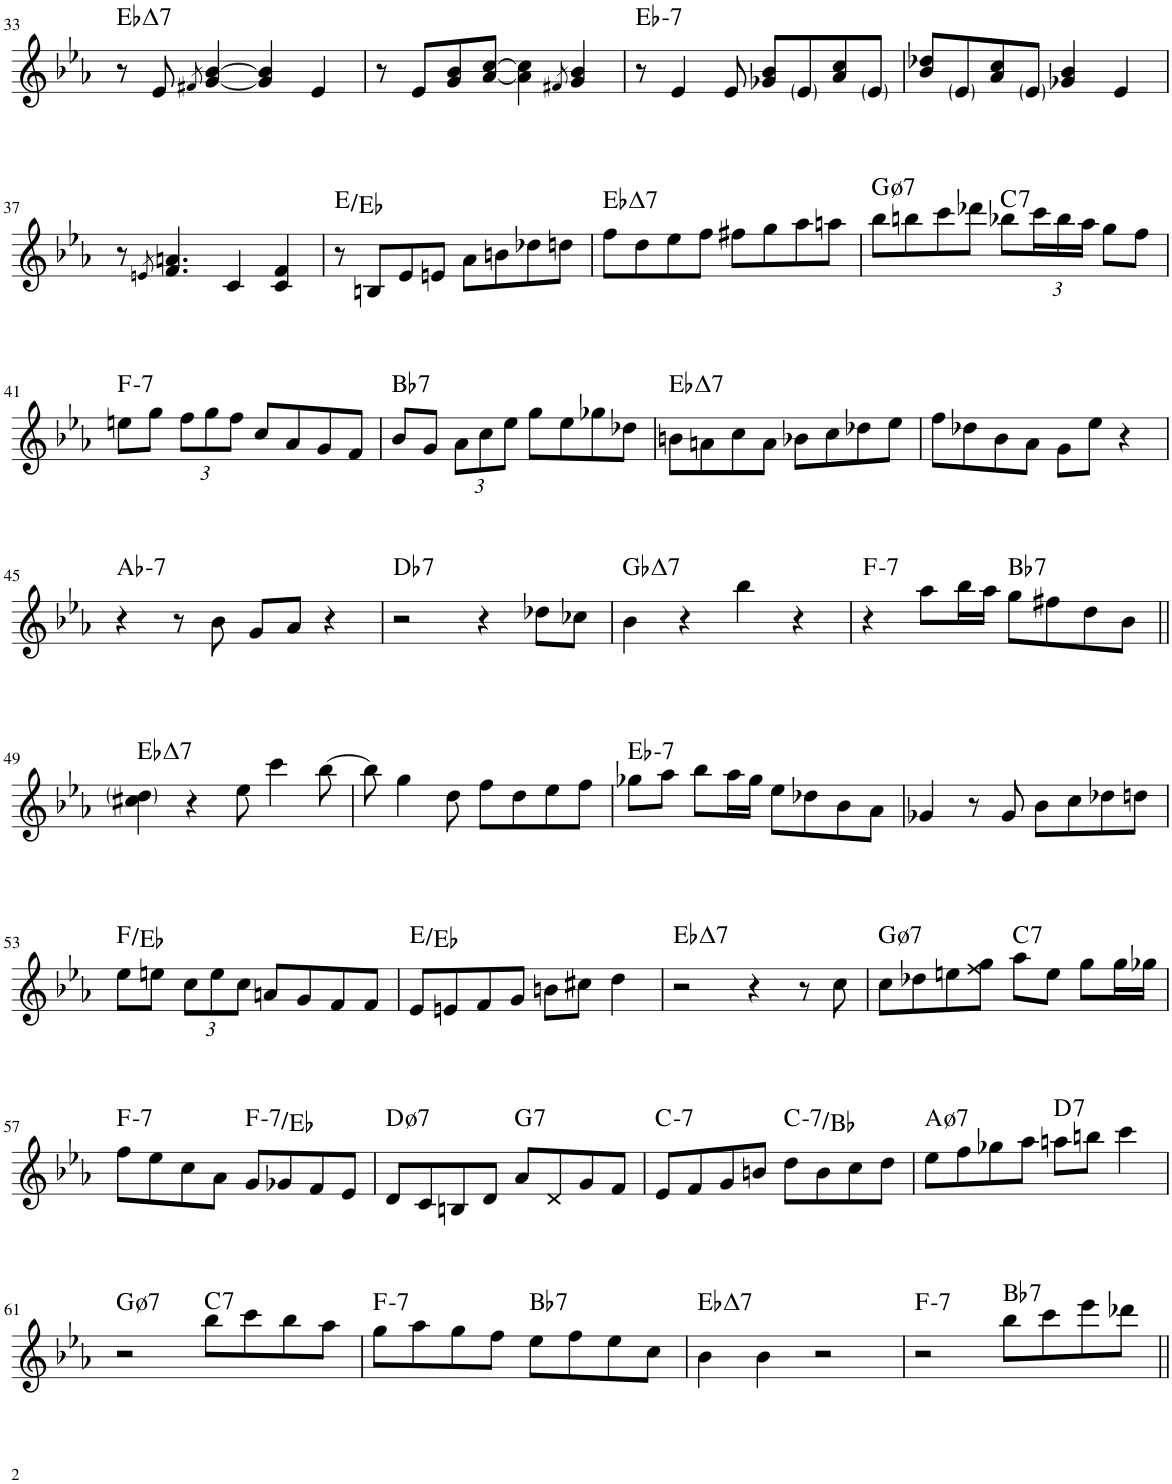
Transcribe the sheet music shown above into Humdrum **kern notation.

**kern	**harte
*part1	*part1
*staff1	*
*I"Piano	*
*I'Pno.	*
!!LO:PB:g=z
*clefG2	*
*k[b-e-a-]	*
*M4/4	*
=33	=33
!	!LO:H:kt=7
8r	Eb:maj7
8e-/	.
8qf#X/	.
[4g/ [4b-/	.
4g/] 4b-/]	.
4e-/	.
=34	=34
8r	.
8e-/L	.
8g/ 8b-/	.
[8a-/ [8cc/J	.
4a-\] 4cc\]	.
8qf#X/	.
4g/ 4b-/	.
=35	=35
!	!LO:H:kt=7
8r	Eb:min7
4e-/	.
8e-/	.
8g-X/ 8b-/L	.
8e-/	.
8a-/ 8cc/	.
8e-/J	.
=36	=36
8b-/ 8dd-X/L	.
8e-/	.
8a-/ 8cc/	.
8e-/J	.
4g-X/ 4b-/	.
4e-/	.
!!LO:LB:g=z
=37	=37
8r	.
8qen/	.
4.f/ 4.an/	.
4c/	.
4c/ 4f/	.
=38	=38
8r	E:maj/bb8
8Bn/L	.
8e-/	.
8en/J	.
8a-\L	.
8bn\	.
8dd-X\	.
8ddn\J	.
=39	=39
!	!LO:H:kt=7
8ff\L	Eb:maj7
8dd\	.
8ee-\	.
8ff\J	.
8ff#X\L	.
8gg\	.
8aa-\	.
8aan\J	.
=40	=40
!	!LO:H:kt=7
8bb-\L	G:hdim7
8bbn\	.
8ccc\	.
8ddd-X\J	.
!	!LO:H:kt=7
8bb-X\L	C:7
*Xbrackettup	*
24ccc\L	.
24bb-\	.
24aa-\JJ	.
8gg\L	.
8ff\J	.
!!LO:LB:g=z
=41	=41
!	!LO:H:kt=7
8een\L	F:min7
8gg\J	.
12ff\L	.
12gg\	.
12ff\J	.
8cc/L	.
8a-/	.
8g/	.
8f/J	.
=42	=42
!	!LO:H:kt=7
8b-/L	Bb:7
8g/J	.
12a-\L	.
12cc\	.
12ee-\J	.
8gg\L	.
8ee-\	.
8gg-X\	.
8dd-X\J	.
=43	=43
!	!LO:H:kt=7
8bn\L	Eb:maj7
8an\	.
8cc\	.
8a\J	.
8b-X\L	.
8cc\	.
8dd-X\	.
8ee-\J	.
=44	=44
8ff\L	.
8dd-X\	.
8b-\	.
8a-\J	.
8g\L	.
8ee-\J	.
4r	.
!!LO:LB:g=z
=45	=45
!	!LO:H:kt=7
4r	Ab:min7
8r	.
8b-\	.
8g/L	.
8a-/J	.
4r	.
=46	=46
!	!LO:H:kt=7
2r	Db:7
4r	.
8dd-X\L	.
8cc-X\J	.
=47	=47
!	!LO:H:kt=7
4b-\	Gb:maj7
4r	.
4bb-\	.
4r	.
=48	=48
!	!LO:H:kt=7
4r	F:min7
8aa-\L	.
16bb-\L	.
16aa-\JJ	.
!	!LO:H:kt=7
8gg\L	Bb:7
8ff#X\	.
8dd\	.
8b-\J	.
!!LO:LB:g=z
=49||	=49||
!	!LO:H:kt=7
4cc#X\ 4dd\	Eb:maj7
4r	.
8ee-\	.
4ccc\	.
[8bb-\	.
=50	=50
8bb-\]	.
4gg\	.
8dd\	.
8ff\L	.
8dd\	.
8ee-\	.
8ff\J	.
=51	=51
!	!LO:H:kt=7
8gg-X\L	Eb:min7
8aa-\J	.
8bb-\L	.
16aa-\L	.
16gg-\JJ	.
8ee-\L	.
8dd-X\	.
8b-\	.
8a-\J	.
=52	=52
4g-X/	.
8r	.
8g-/	.
8b-\L	.
8cc\	.
8dd-X\	.
8ddn\J	.
!!LO:LB:g=z
=53	=53
8ee-\L	F:maj/b7
8een\J	.
12cc\L	.
12ee\	.
12cc\J	.
8an/L	.
8g/	.
8f/	.
8f/J	.
=54	=54
8e-/L	E:maj/bb8
8en/	.
8f/	.
8g/J	.
8bn\L	.
8cc#X\J	.
4dd\	.
=55	=55
!	!LO:H:kt=7
2r	Eb:maj7
4r	.
8r	.
8cc\	.
=56	=56
!	!LO:H:kt=7
8cc\L	G:hdim7
8dd-X\	.
8een\	.
8ff\ 8gg\J	.
!	!LO:H:kt=7
8aa-\L	C:7
8ee\J	.
8gg\L	.
16gg\L	.
16gg-X\JJ	.
!!LO:LB:g=z
=57	=57
!	!LO:H:kt=7
8ff\L	F:min7
8ee-\	.
8cc\	.
8a-\J	.
!	!LO:H:kt=7
8g/L	F:min7/b7
8g-X/	.
8f/	.
8e-/J	.
=58	=58
!	!LO:H:kt=7
8d/L	D:hdim7
8c/	.
8Bn/	.
8d/J	.
!	!LO:H:kt=7
8a-/L	G:7
8d/	.
8g/	.
8f/J	.
=59	=59
!	!LO:H:kt=7
8e-/L	C:min7
8f/	.
8g/	.
8bn/J	.
!	!LO:H:kt=7
8dd\L	C:min7/b7
8b\	.
8cc\	.
8dd\J	.
=60	=60
!	!LO:H:kt=7
8ee-\L	A:hdim7
8ff\	.
8gg-X\	.
8aa-\J	.
!	!LO:H:kt=7
8aan\L	D:7
8bbn\J	.
4ccc\	.
!!LO:LB:g=z
=61	=61
!	!LO:H:kt=7
2r	G:hdim7
!	!LO:H:kt=7
8bb-\L	C:7
8ccc\	.
8bb-\	.
8aa-\J	.
=62	=62
!	!LO:H:kt=7
8gg\L	F:min7
8aa-\	.
8gg\	.
8ff\J	.
!	!LO:H:kt=7
8ee-\L	Bb:7
8ff\	.
8ee-\	.
8cc\J	.
=63	=63
!	!LO:H:kt=7
4b-\	Eb:maj7
4b-\	.
2r	.
=64	=64
!	!LO:H:kt=7
2r	F:min7
!	!LO:H:kt=7
8bb-\L	Bb:7
8ccc\	.
8eee-\	.
8ddd-X\J	.
=||	=||
*-	*-
